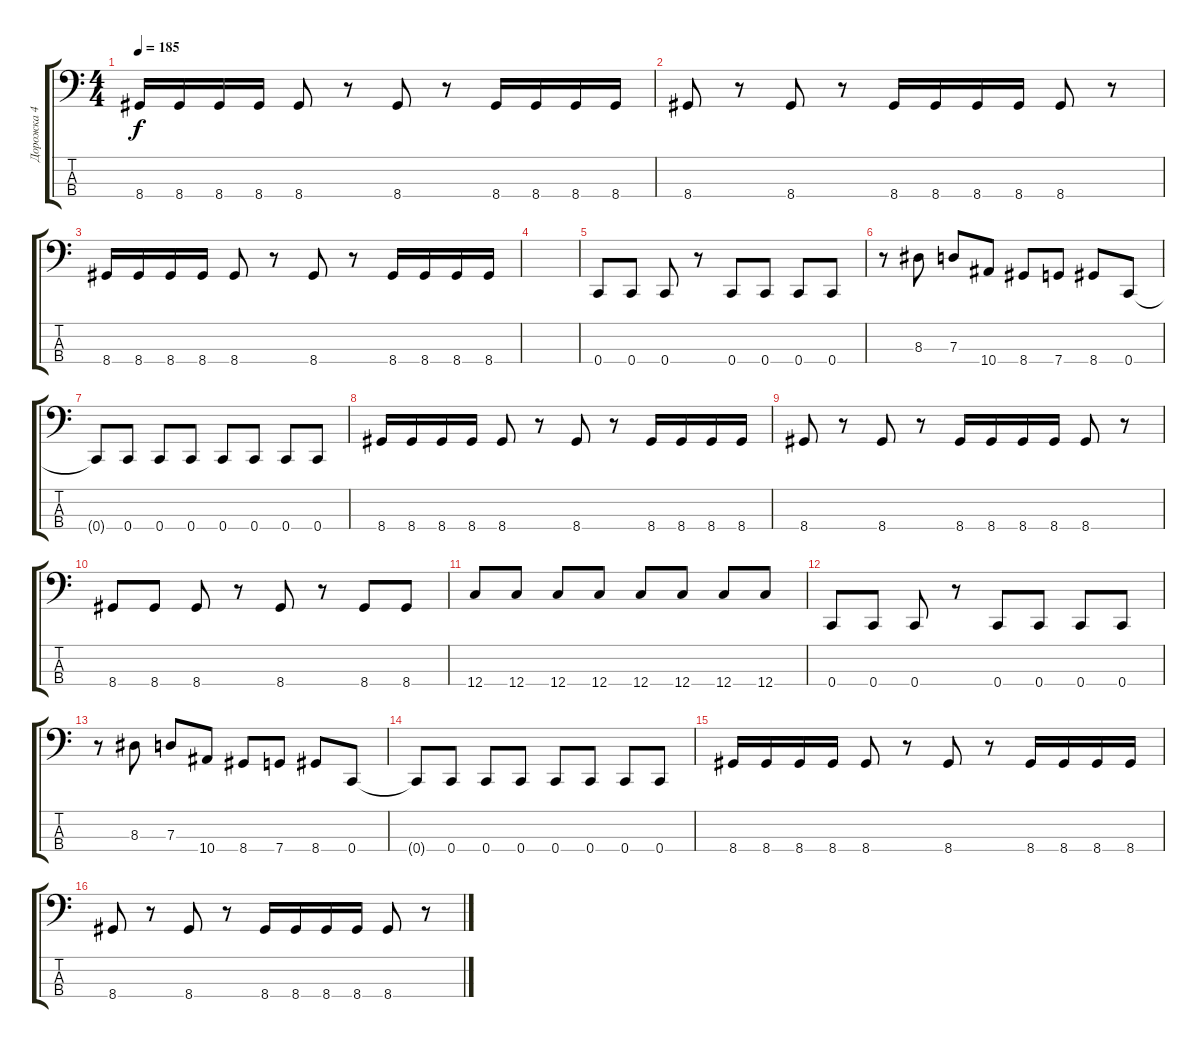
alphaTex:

\track ("Дорожка 4" "Дорожка 4") {instrument electricbassfinger}
\staff {score tabs}
\tuning (F2 C2 G1 C1) {hide}
\ts (4 4)
\tempo 185
\clef f4
\ks c
8.4.16{dy f} 8.4.16 8.4.16 8.4.16 8.4.8 r.8 8.4.8 r.8 8.4.16 8.4.16 8.4.16 8.4.16 |
8.4.8 r.8 8.4.8 r.8 8.4.16 8.4.16 8.4.16 8.4.16 8.4.8 r.8 |
8.4.16 8.4.16 8.4.16 8.4.16 8.4.8 r.8 8.4.8 r.8 8.4.16 8.4.16 8.4.16 8.4.16 |
|
0.4.8 0.4.8 0.4.8 r.8 0.4.8 0.4.8 0.4.8 0.4.8 |
r.8 8.3.8 7.3.8 10.4.8 8.4.8 7.4.8 8.4.8 0.4.8 |
0.4{t}.8 0.4.8 0.4.8 0.4.8 0.4.8 0.4.8 0.4.8 0.4.8 |
8.4.16 8.4.16 8.4.16 8.4.16 8.4.8 r.8 8.4.8 r.8 8.4.16 8.4.16 8.4.16 8.4.16 |
8.4.8 r.8 8.4.8 r.8 8.4.16 8.4.16 8.4.16 8.4.16 8.4.8 r.8 |
8.4.8 8.4.8 8.4.8 r.8 8.4.8 r.8 8.4.8 8.4.8 |
12.4.8 12.4.8 12.4.8 12.4.8 12.4.8 12.4.8 12.4.8 12.4.8 |
0.4.8 0.4.8 0.4.8 r.8 0.4.8 0.4.8 0.4.8 0.4.8 |
r.8 8.3.8 7.3.8 10.4.8 8.4.8 7.4.8 8.4.8 0.4.8 |
0.4{t}.8 0.4.8 0.4.8 0.4.8 0.4.8 0.4.8 0.4.8 0.4.8 |
8.4.16 8.4.16 8.4.16 8.4.16 8.4.8 r.8 8.4.8 r.8 8.4.16 8.4.16 8.4.16 8.4.16 |
8.4.8 r.8 8.4.8 r.8 8.4.16 8.4.16 8.4.16 8.4.16 8.4.8 r.8
